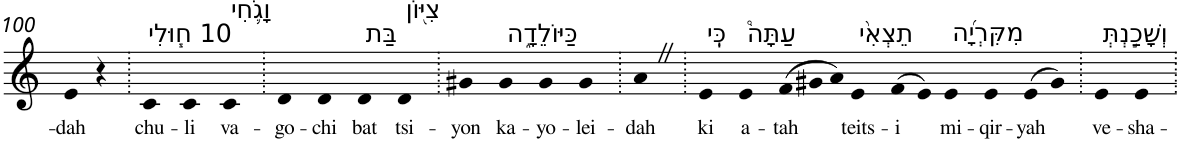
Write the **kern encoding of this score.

**kern	**text
*part1	*part1
*staff1	*staff1
*I"Piano	*
*I'Pno	*
!!LO:PB:g=z
*clefG2	*
*k[]	*
=100	=100
!	!LO:LY:b
4e	-dah
4r	.
=101.	=101.
!LO:TX:a:t=10 ח֧וּלִי	!
!	!LO:LY:b
4c	chu-
!	!LO:LY:b
4c	-li
!LO:TX:a:t=וָגֹ֛חִי	!
!	!LO:LY:b
4c	va-
=102.	=102.
!	!LO:LY:b
4d	-go-
!	!LO:LY:b
4d	-chi
!LO:TX:a:t=בַּת	!
!	!LO:LY:b
4d	bat
!LO:TX:a:t=צִיּ֖וֹן	!
!	!LO:LY:b
4d	tsi-
=103.	=103.
!	!LO:LY:b
4g#X	-yon
!LO:TX:a:t=כַּיּוֹלֵדָ֑ה	!
!	!LO:LY:b
4g#	ka-
!	!LO:LY:b
4g#	-yo-
!	!LO:LY:b
4g#	-lei-
=104.	=104.
!	!LO:LY:b
4aZ	-dah
=105.	=105.
!LO:TX:a:t=כִּֽי	!
!	!LO:LY:b
4e	ki
!LO:TX:a:t=עַתָּה֩	!
!	!LO:LY:b
4e	a-
!	!LO:LY:b
(>12f	-tah
12g#X	.
12a)	.
!LO:TX:a:t=תֵצְאִ֨י	!
!	!LO:LY:b
4e	teits-
!	!LO:LY:b
(>8f	-i
8e)	.
!LO:TX:a:t=מִקִּרְיָ֜ה	!
!	!LO:LY:b
4e	mi-
!	!LO:LY:b
4e	-qir-
!	!LO:LY:b
(>8e	-yah
8g#)	.
=106.	=106.
!LO:TX:a:t=וְשָׁכַ֣נְתְּ	!
!	!LO:LY:b
4e	ve-
!	!LO:LY:b
4e	-sha-
=.	=.
*-	*-
